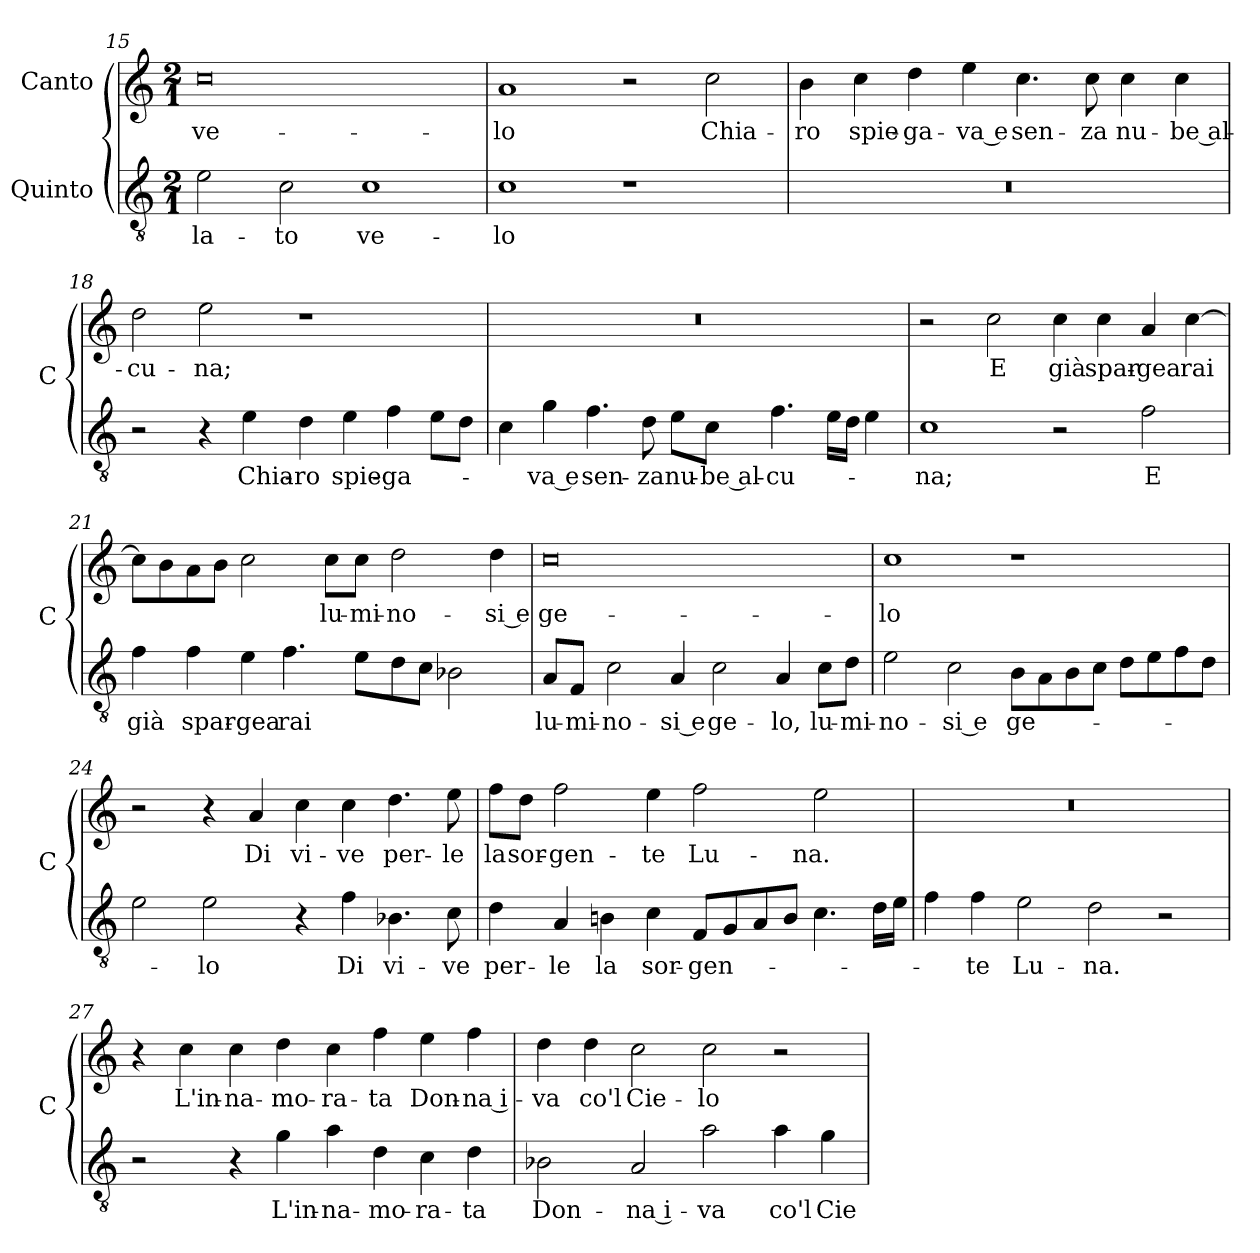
**kern	**text	**kern	**text
*part2	*part2	*part1	*part1
*staff2	*staff2	*staff1	*staff1
*I"Quinto	*	*I"Canto	*
*	*	*I'C	*
*clefGv2	*	*clefG2	*
*k[]	*	*k[]	*
*C:	*	*C:	*
*M2/1	*	*M2/1	*
=15	=15	=15	=15
2e	-la-	0cc	ve-
2c	-to	.	.
1c	ve-	.	.
=16	=16	=16	=16
1c	-lo	1a	-lo
1r	.	2r	.
.	.	2cc	Chia-
=17	=17	=17	=17
0r	.	4b	-ro
.	.	4cc	spie-
.	.	4dd	-ga-
.	.	4ee	-va e
.	.	4.cc	sen-
.	.	8cc	-za
.	.	4cc	nu-
.	.	4cc	-be al-
=18	=18	=18	=18
2r	.	2dd	-cu-
4r	.	2ee	-na;
4e	Chia-	.	.
4d	-ro	1r	.
4e	spie-	.	.
4f	-ga-	.	.
8eL	.	.	.
8dJ	.	.	.
=19	=19	=19	=19
4c	.	0r	.
4g	-va e	.	.
4.f	sen-	.	.
8d	-za	.	.
8eL	nu-	.	.
8cJ	-be al-	.	.
4.f	-cu-	.	.
16eLL	.	.	.
16dJJ	.	.	.
4e	.	.	.
=20	=20	=20	=20
1c	-na;	2r	.
.	.	2cc	E
2r	.	4cc	già
.	.	4cc	spar-
2f	E	4a	-gea
.	.	[4cc	rai
=21	=21	=21	=21
4f	già	8ccL]	.
.	.	8b	.
4f	spar-	8a	.
.	.	8bJ	.
4e	-gea	2cc	.
4.f	rai	.	.
.	.	8ccL	lu-
8eL	.	8ccJ	-mi-
8d	.	2dd	-no-
8cJ	.	.	.
2B-X	.	.	.
.	.	4dd	-si e
=22	=22	=22	=22
8AL	lu-	0cc	ge-
8FJ	-mi-	.	.
2c	-no-	.	.
4A	-si e	.	.
2c	ge-	.	.
4A	-lo,	.	.
8cL	lu-	.	.
8dJ	-mi-	.	.
=23	=23	=23	=23
2e	-no-	1cc	-lo
2c	-si e	.	.
8BL	ge-	1r	.
8A	.	.	.
8B	.	.	.
8cJ	.	.	.
8dL	.	.	.
8e	.	.	.
8f	.	.	.
8dJ	.	.	.
=24	=24	=24	=24
2e	.	2r	.
2e	-lo	4r	.
.	.	4a	Di
4r	.	4cc	vi-
4f	Di	4cc	-ve
4.B-X	vi-	4.dd	per-
8c	-ve	8ee	-le
=25	=25	=25	=25
4d	per-	8ffL	la
.	.	8ddJ	sor-
4A	-le	2ff	-gen-
4Bn	la	.	.
4c	sor-	4ee	-te
8FL	-gen-	2ff	Lu-
8G	.	.	.
8A	.	.	.
8BJ	.	.	.
4.c	.	2ee	-na.
16dLL	.	.	.
16eJJ	.	.	.
=26	=26	=26	=26
4f	.	0r	.
4f	-te	.	.
2e	Lu-	.	.
2d	-na.	.	.
2r	.	.	.
=27	=27	=27	=27
2r	.	4r	.
.	.	4cc	L'in-
4r	.	4cc	-na-
4g	L'in-	4dd	-mo-
4a	-na-	4cc	-ra-
4d	-mo-	4ff	-ta
4c	-ra-	4ee	Don-
4d	-ta	4ff	-na i-
=28	=28	=28	=28
2B-X	Don-	4dd	-va
.	.	4dd	co'l
2A	-na i-	2cc	Cie-
2a	-va	2cc	-lo
4a	co'l	2r	.
4g	Cie-	.	.
=	=	=	=
*-	*-	*-	*-
